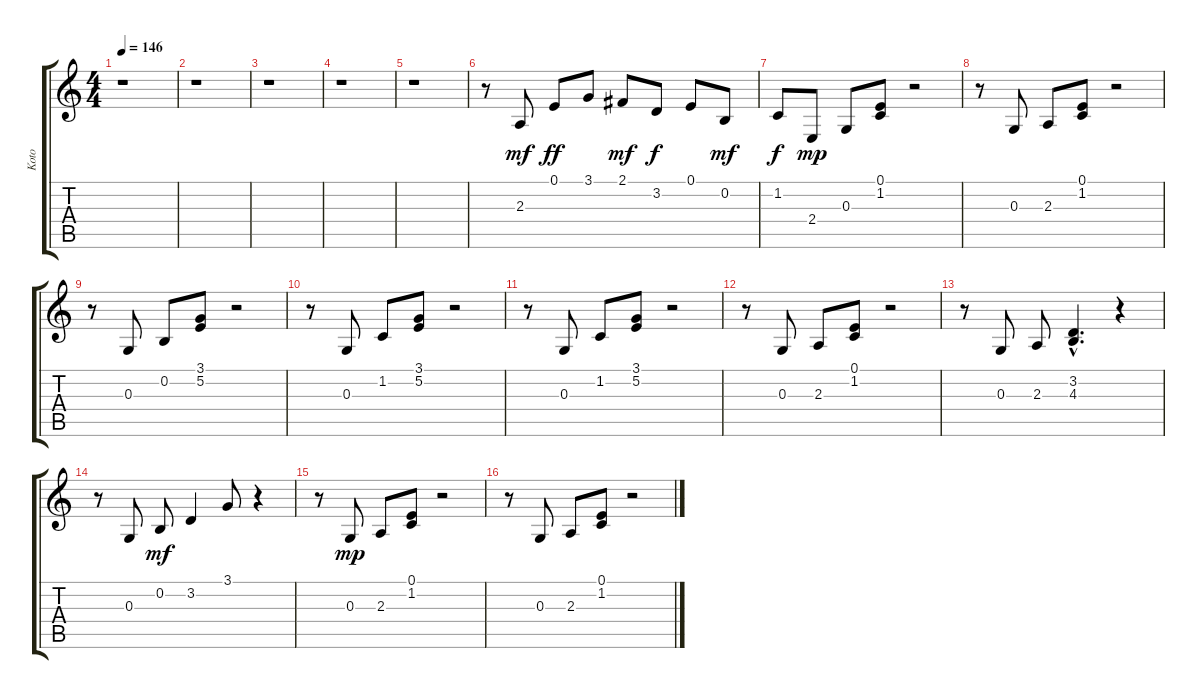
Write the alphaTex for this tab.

\track ("Koto" "Koto") {instrument koto}
\staff {score tabs}
\tuning (E4 B3 G3 D3 A2 E2) {hide}
\ts (4 4)
\tempo 146
\clef g2
\ks c
r.1{dy mf} |
r.1 |
r.1 |
r.1 |
r.1 |
r.8 2.3.8 0.1.8{dy ff} 3.1.8 2.1.8{dy mf} 3.2.8{dy f} 0.1.8 0.2.8{dy mf} |
1.2.8{dy f} 2.4.8{dy mp} 0.3.8 (0.1 1.2).8 r.2 |
r.8 0.3.8 2.3.8 (0.1 1.2).8 r.2 |
r.8 0.3.8 0.2.8 (3.1 5.2).8 r.2 |
r.8 0.3.8 1.2.8 (3.1 5.2).8 r.2 |
r.8 0.3.8 1.2.8 (3.1 5.2).8 r.2 |
r.8 0.3.8 2.3.8 (0.1 1.2).8 r.2 |
r.8 0.3.8 2.3.8 (3.2{hac} 4.3).4{d} r.4 |
r.8 0.3.8 0.2.8{dy mf} 3.2.4 3.1.8 r.4 |
r.8 0.3.8{dy mp} 2.3.8 (0.1 1.2).8 r.2 |
r.8 0.3.8 2.3.8 (0.1 1.2).8 r.2
